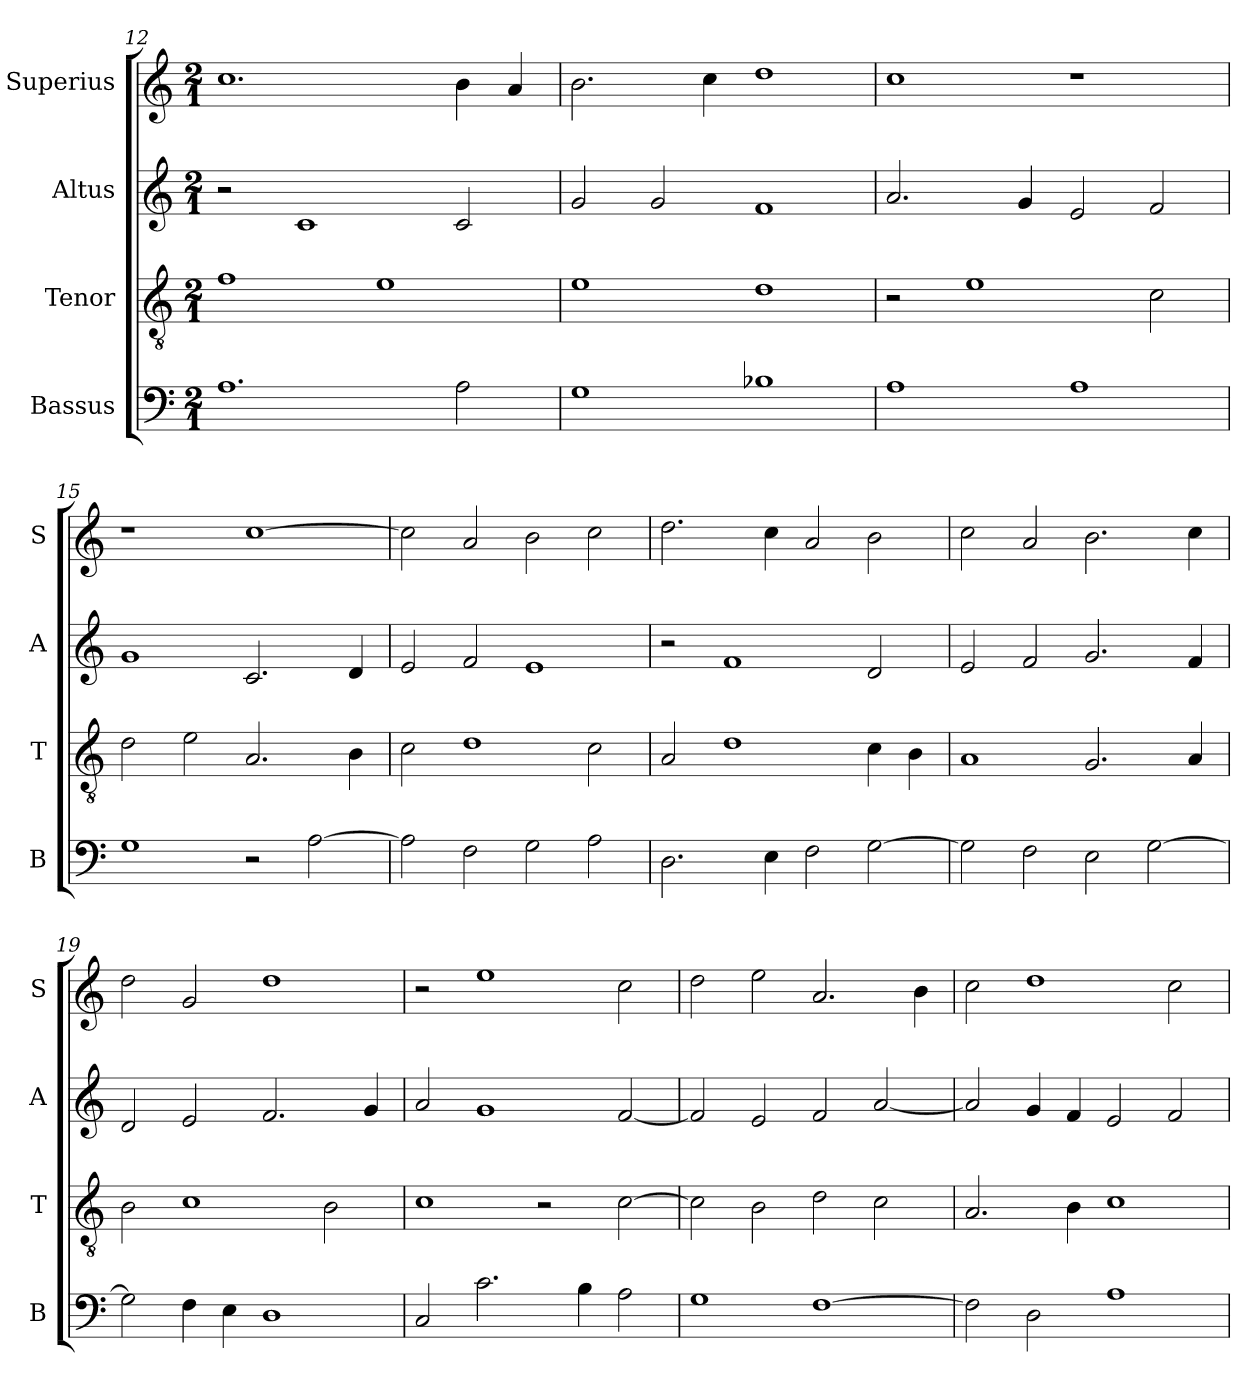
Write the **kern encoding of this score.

**kern	**kern	**kern	**kern
*part4	*part3	*part2	*part1
*staff4	*staff3	*staff2	*staff1
*I"Bassus	*I"Tenor	*I"Altus	*I"Superius
*I'B	*I'T	*I'A	*I'S
*clefF4	*clefGv2	*clefG2	*clefG2
*k[]	*k[]	*k[]	*k[]
*C:	*C:	*C:	*C:
*M2/1	*M2/1	*M2/1	*M2/1
=12	=12	=12	=12
1.A	1f	2r	1.cc
.	.	1c	.
.	1e	.	.
2A	.	2c	4b
.	.	.	4a
=13	=13	=13	=13
1G	1e	2g	2.b
.	.	2g	.
.	.	.	4cc
1B-X	1d	1f	1dd
=14	=14	=14	=14
1A	2r	2.a	1cc
.	1e	.	.
.	.	4g	.
1A	.	2e	1r
.	2c	2f	.
=15	=15	=15	=15
1G	2d	1g	1r
.	2e	.	.
2r	2.A	2.c	[1cc
[2A	.	.	.
.	4B	4d	.
=16	=16	=16	=16
2A]	2c	2e	2cc]
2F	1d	2f	2a
2G	.	1e	2b
2A	2c	.	2cc
=17	=17	=17	=17
2.D	2A	2r	2.dd
.	1d	1f	.
4E	.	.	4cc
2F	.	.	2a
[2G	4c	2d	2b
.	4B	.	.
=18	=18	=18	=18
2G]	1A	2e	2cc
2F	.	2f	2a
2E	2.G	2.g	2.b
[2G	.	.	.
.	4A	4f	4cc
=19	=19	=19	=19
2G]	2B	2d	2dd
4F	1c	2e	2g
4E	.	.	.
1D	.	2.f	1dd
.	2B	.	.
.	.	4g	.
=20	=20	=20	=20
2C	1c	2a	2r
2.c	.	1g	1ee
.	2r	.	.
4B	.	.	.
2A	[2c	[2f	2cc
=21	=21	=21	=21
1G	2c]	2f]	2dd
.	2B	2e	2ee
[1F	2d	2f	2.a
.	2c	[2a	.
.	.	.	4b
=22	=22	=22	=22
2F]	2.A	2a]	2cc
2D	.	4g	1dd
.	4B	4f	.
1A	1c	2e	.
.	.	2f	2cc
=	=	=	=
*-	*-	*-	*-
